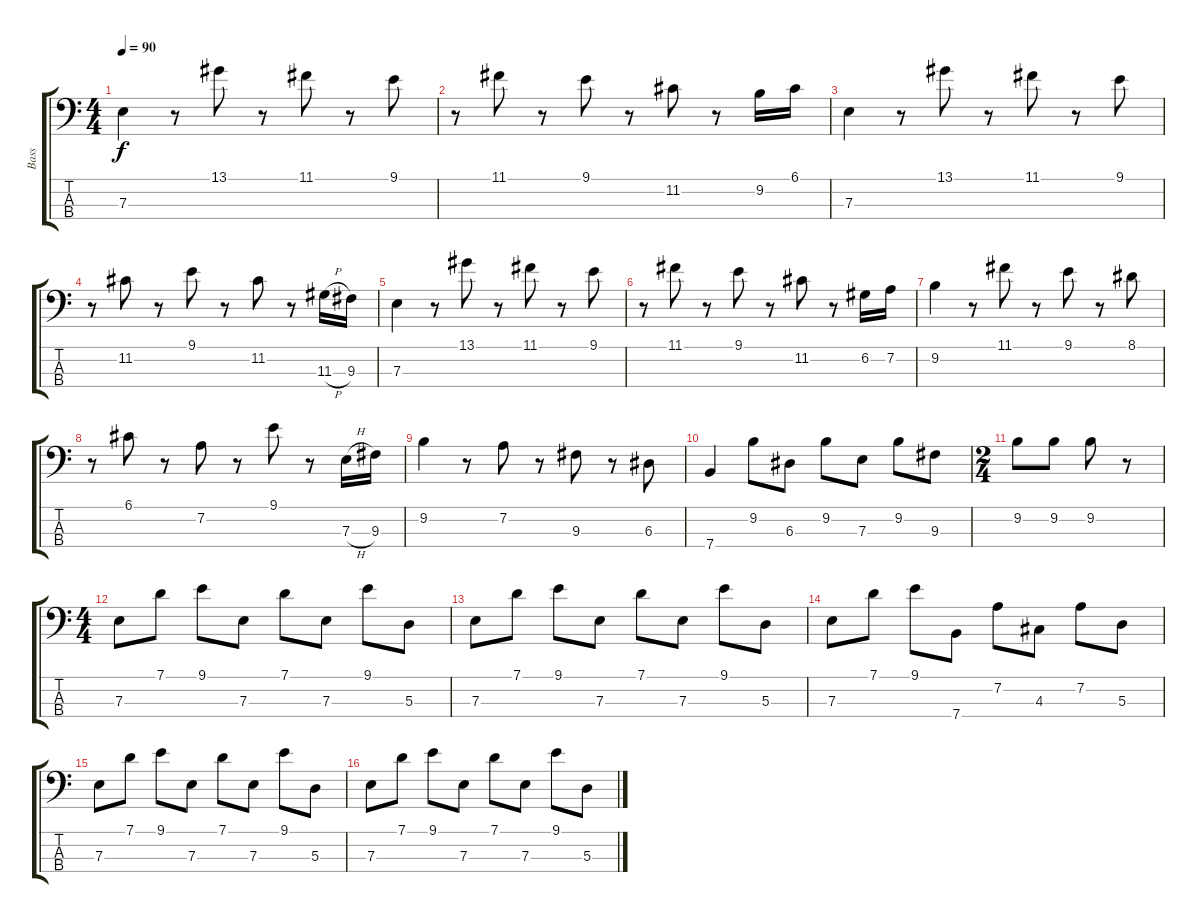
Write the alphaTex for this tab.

\track ("Bass" "Bass") {instrument electricbassfinger}
\staff {score tabs}
\tuning (G2 D2 A1 E1) {hide}
\ts (4 4)
\tempo 90
\clef f4
\ks c
7.3.4{dy f} r.8 13.1.8 r.8 11.1.8 r.8 9.1.8 |
r.8 11.1.8 r.8 9.1.8 r.8 11.2.8 r.8 9.2.16 6.1.16 |
7.3.4 r.8 13.1.8 r.8 11.1.8 r.8 9.1.8 |
r.8 11.2.8 r.8 9.1.8 r.8 11.2.8 r.8 11.3{h}.16 9.3.16 |
7.3.4 r.8 13.1.8 r.8 11.1.8 r.8 9.1.8 |
r.8 11.1.8 r.8 9.1.8 r.8 11.2.8 r.8 6.2.16 7.2.16 |
9.2.4 r.8 11.1.8 r.8 9.1.8 r.8 8.1.8 |
r.8 6.1.8 r.8 7.2.8 r.8 9.1.8 r.8 7.3{h}.16 9.3.16 |
9.2.4 r.8 7.2.8 r.8 9.3.8 r.8 6.3.8 |
7.4.4 9.2.8 6.3.8 9.2.8 7.3.8 9.2.8 9.3.8 |
\ts (2 4)
9.2.8 9.2.8 9.2.8 r.8 |
\ts (4 4)
7.3.8 7.1.8 9.1.8 7.3.8 7.1.8 7.3.8 9.1.8 5.3.8 |
7.3.8 7.1.8 9.1.8 7.3.8 7.1.8 7.3.8 9.1.8 5.3.8 |
7.3.8 7.1.8 9.1.8 7.4.8 7.2.8 4.3.8 7.2.8 5.3.8 |
7.3.8 7.1.8 9.1.8 7.3.8 7.1.8 7.3.8 9.1.8 5.3.8 |
7.3.8 7.1.8 9.1.8 7.3.8 7.1.8 7.3.8 9.1.8 5.3.8
